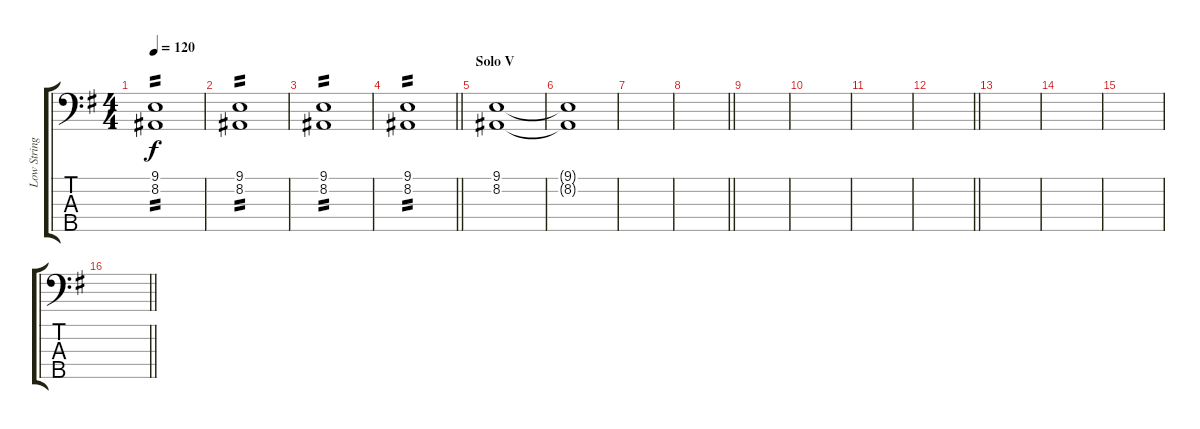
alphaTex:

\track ("Low Strings Standard" "Low String") {instrument stringensemble1}
\staff {score tabs}
\tuning (G2 D2 A1 E1 B0) {hide}
\ts (4 4)
\tempo 120
\clef f4
\ks eminor
(9.1 8.2).1{tp 2 dy f volume 16} |
(9.1 8.2).1{tp 2} |
(9.1 8.2).1{tp 2} |
\barLineRight lightlight
(9.1 8.2).1{tp 2} |
\section ("" "Solo V")
(9.1 8.2).1{volume 15} |
(9.1{t} 8.2{t}).1 |
|
\barLineRight lightlight
|
|
|
|
\barLineRight lightlight
|
|
|
|
\barLineRight lightlight
